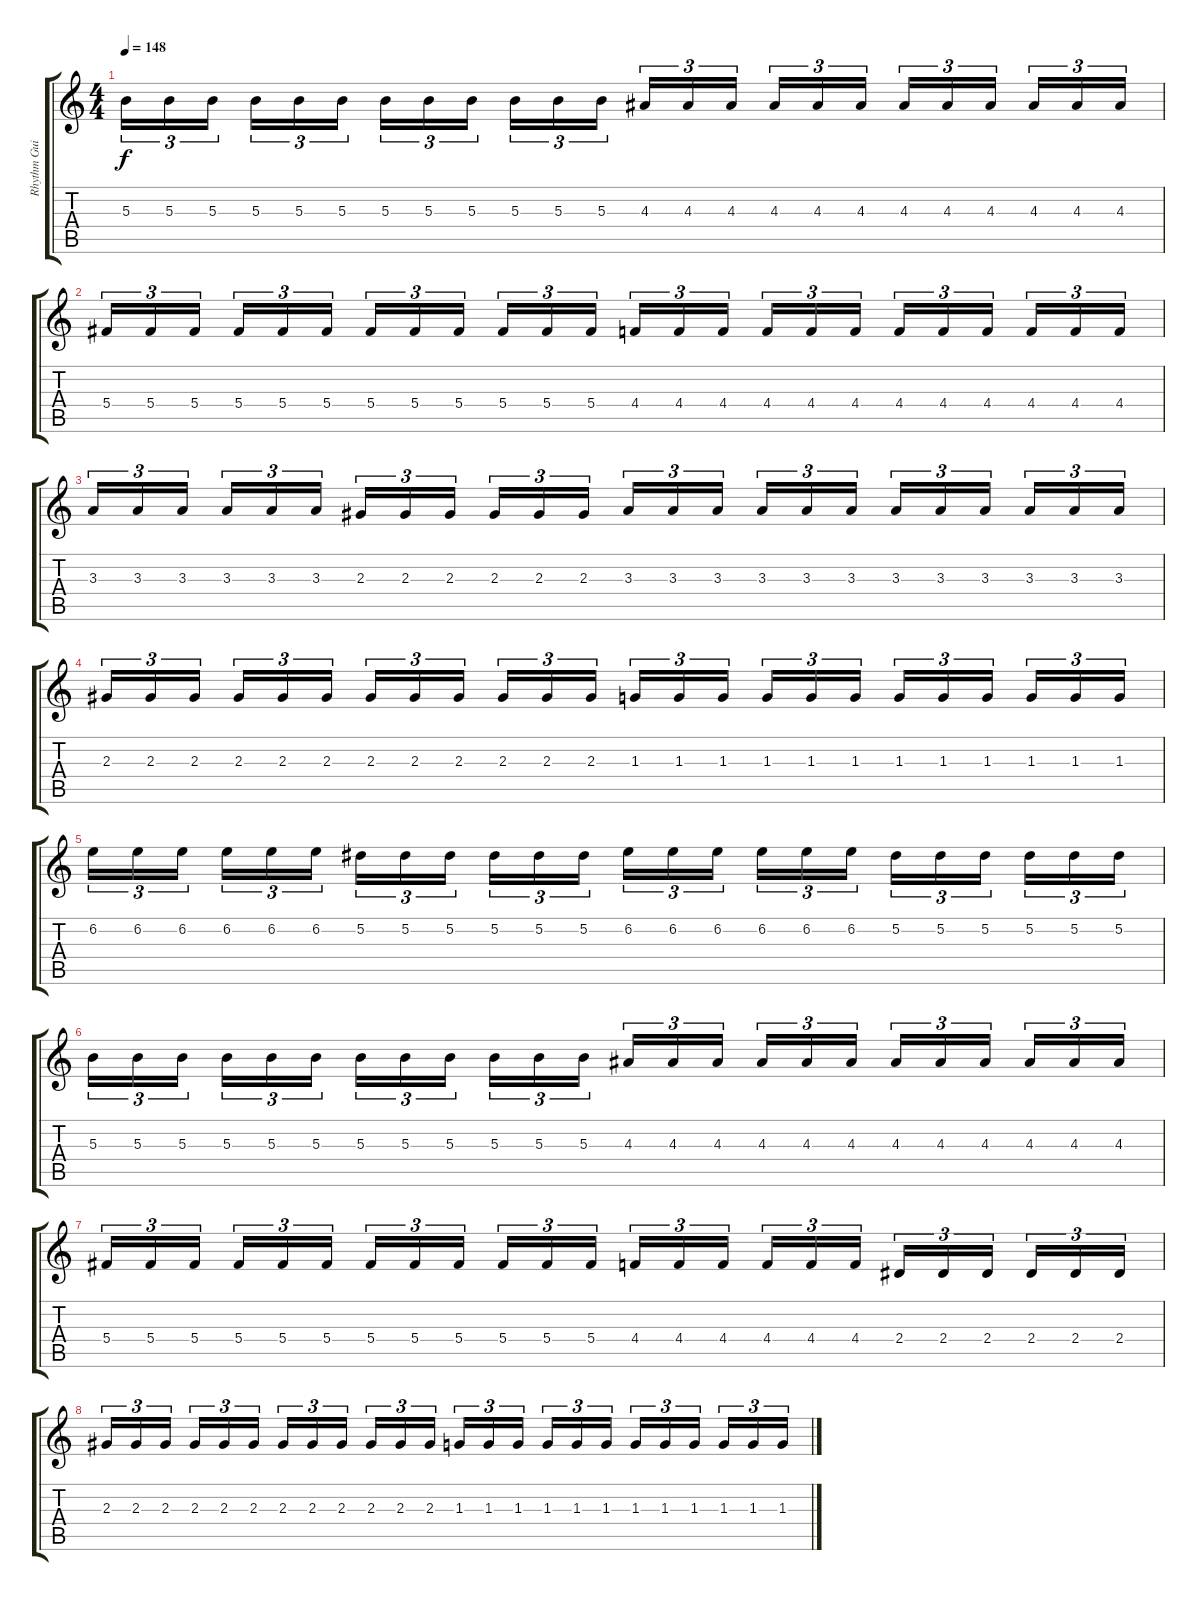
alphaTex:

\track ("Rhythm Guitar" "Rhythm Gui") {instrument distortionguitar}
\staff {score tabs}
\tuning (Eb4 Bb3 Gb3 Db3 Ab2 Eb2) {hide}
\ts (4 4)
\tempo 148
\clef g2
\ks c
5.3.16{tu (3 2) dy f} 5.3.16{tu (3 2)} 5.3.16{tu (3 2)} 5.3.16{tu (3 2)} 5.3.16{tu (3 2)} 5.3.16{tu (3 2)} 5.3.16{tu (3 2)} 5.3.16{tu (3 2)} 5.3.16{tu (3 2)} 5.3.16{tu (3 2)} 5.3.16{tu (3 2)} 5.3.16{tu (3 2)} 4.3.16{tu (3 2)} 4.3.16{tu (3 2)} 4.3.16{tu (3 2)} 4.3.16{tu (3 2)} 4.3.16{tu (3 2)} 4.3.16{tu (3 2)} 4.3.16{tu (3 2)} 4.3.16{tu (3 2)} 4.3.16{tu (3 2)} 4.3.16{tu (3 2)} 4.3.16{tu (3 2)} 4.3.16{tu (3 2)} |
5.4.16{tu (3 2)} 5.4.16{tu (3 2)} 5.4.16{tu (3 2)} 5.4.16{tu (3 2)} 5.4.16{tu (3 2)} 5.4.16{tu (3 2)} 5.4.16{tu (3 2)} 5.4.16{tu (3 2)} 5.4.16{tu (3 2)} 5.4.16{tu (3 2)} 5.4.16{tu (3 2)} 5.4.16{tu (3 2)} 4.4.16{tu (3 2)} 4.4.16{tu (3 2)} 4.4.16{tu (3 2)} 4.4.16{tu (3 2)} 4.4.16{tu (3 2)} 4.4.16{tu (3 2)} 4.4.16{tu (3 2)} 4.4.16{tu (3 2)} 4.4.16{tu (3 2)} 4.4.16{tu (3 2)} 4.4.16{tu (3 2)} 4.4.16{tu (3 2)} |
3.3.16{tu (3 2)} 3.3.16{tu (3 2)} 3.3.16{tu (3 2)} 3.3.16{tu (3 2)} 3.3.16{tu (3 2)} 3.3.16{tu (3 2)} 2.3.16{tu (3 2)} 2.3.16{tu (3 2)} 2.3.16{tu (3 2)} 2.3.16{tu (3 2)} 2.3.16{tu (3 2)} 2.3.16{tu (3 2)} 3.3.16{tu (3 2)} 3.3.16{tu (3 2)} 3.3.16{tu (3 2)} 3.3.16{tu (3 2)} 3.3.16{tu (3 2)} 3.3.16{tu (3 2)} 3.3.16{tu (3 2)} 3.3.16{tu (3 2)} 3.3.16{tu (3 2)} 3.3.16{tu (3 2)} 3.3.16{tu (3 2)} 3.3.16{tu (3 2)} |
2.3.16{tu (3 2)} 2.3.16{tu (3 2)} 2.3.16{tu (3 2)} 2.3.16{tu (3 2)} 2.3.16{tu (3 2)} 2.3.16{tu (3 2)} 2.3.16{tu (3 2)} 2.3.16{tu (3 2)} 2.3.16{tu (3 2)} 2.3.16{tu (3 2)} 2.3.16{tu (3 2)} 2.3.16{tu (3 2)} 1.3.16{tu (3 2)} 1.3.16{tu (3 2)} 1.3.16{tu (3 2)} 1.3.16{tu (3 2)} 1.3.16{tu (3 2)} 1.3.16{tu (3 2)} 1.3.16{tu (3 2)} 1.3.16{tu (3 2)} 1.3.16{tu (3 2)} 1.3.16{tu (3 2)} 1.3.16{tu (3 2)} 1.3.16{tu (3 2)} |
6.2.16{tu (3 2)} 6.2.16{tu (3 2)} 6.2.16{tu (3 2)} 6.2.16{tu (3 2)} 6.2.16{tu (3 2)} 6.2.16{tu (3 2)} 5.2.16{tu (3 2)} 5.2.16{tu (3 2)} 5.2.16{tu (3 2)} 5.2.16{tu (3 2)} 5.2.16{tu (3 2)} 5.2.16{tu (3 2)} 6.2.16{tu (3 2)} 6.2.16{tu (3 2)} 6.2.16{tu (3 2)} 6.2.16{tu (3 2)} 6.2.16{tu (3 2)} 6.2.16{tu (3 2)} 5.2.16{tu (3 2)} 5.2.16{tu (3 2)} 5.2.16{tu (3 2)} 5.2.16{tu (3 2)} 5.2.16{tu (3 2)} 5.2.16{tu (3 2)} |
5.3.16{tu (3 2)} 5.3.16{tu (3 2)} 5.3.16{tu (3 2)} 5.3.16{tu (3 2)} 5.3.16{tu (3 2)} 5.3.16{tu (3 2)} 5.3.16{tu (3 2)} 5.3.16{tu (3 2)} 5.3.16{tu (3 2)} 5.3.16{tu (3 2)} 5.3.16{tu (3 2)} 5.3.16{tu (3 2)} 4.3.16{tu (3 2)} 4.3.16{tu (3 2)} 4.3.16{tu (3 2)} 4.3.16{tu (3 2)} 4.3.16{tu (3 2)} 4.3.16{tu (3 2)} 4.3.16{tu (3 2)} 4.3.16{tu (3 2)} 4.3.16{tu (3 2)} 4.3.16{tu (3 2)} 4.3.16{tu (3 2)} 4.3.16{tu (3 2)} |
5.4.16{tu (3 2)} 5.4.16{tu (3 2)} 5.4.16{tu (3 2)} 5.4.16{tu (3 2)} 5.4.16{tu (3 2)} 5.4.16{tu (3 2)} 5.4.16{tu (3 2)} 5.4.16{tu (3 2)} 5.4.16{tu (3 2)} 5.4.16{tu (3 2)} 5.4.16{tu (3 2)} 5.4.16{tu (3 2)} 4.4.16{tu (3 2)} 4.4.16{tu (3 2)} 4.4.16{tu (3 2)} 4.4.16{tu (3 2)} 4.4.16{tu (3 2)} 4.4.16{tu (3 2)} 2.4.16{tu (3 2)} 2.4.16{tu (3 2)} 2.4.16{tu (3 2)} 2.4.16{tu (3 2)} 2.4.16{tu (3 2)} 2.4.16{tu (3 2)} |
2.3.16{tu (3 2)} 2.3.16{tu (3 2)} 2.3.16{tu (3 2)} 2.3.16{tu (3 2)} 2.3.16{tu (3 2)} 2.3.16{tu (3 2)} 2.3.16{tu (3 2)} 2.3.16{tu (3 2)} 2.3.16{tu (3 2)} 2.3.16{tu (3 2)} 2.3.16{tu (3 2)} 2.3.16{tu (3 2)} 1.3.16{tu (3 2)} 1.3.16{tu (3 2)} 1.3.16{tu (3 2)} 1.3.16{tu (3 2)} 1.3.16{tu (3 2)} 1.3.16{tu (3 2)} 1.3.16{tu (3 2)} 1.3.16{tu (3 2)} 1.3.16{tu (3 2)} 1.3.16{tu (3 2)} 1.3.16{tu (3 2)} 1.3.16{tu (3 2)}
